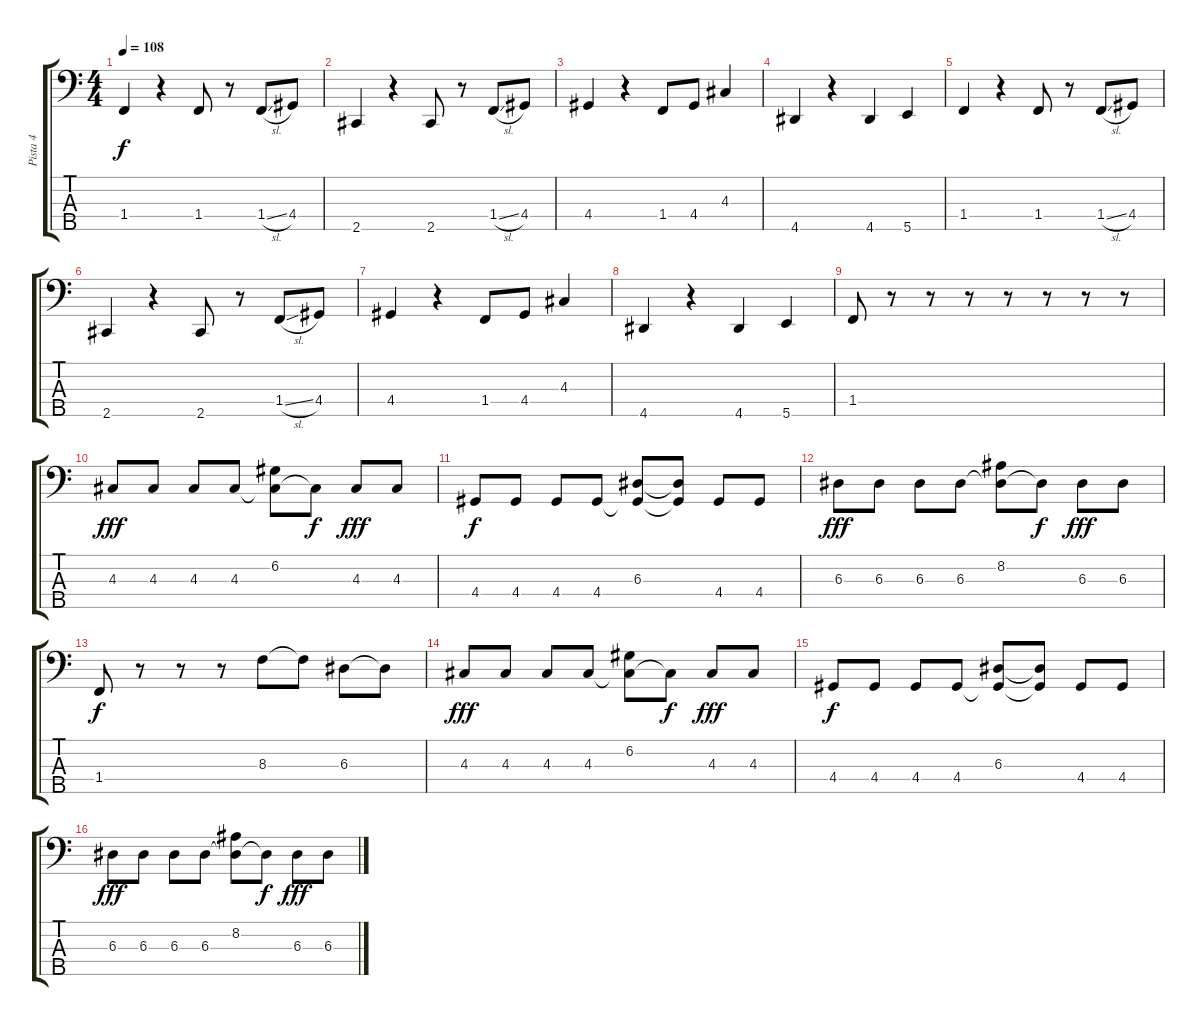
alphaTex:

\track ("Pista 4" "Pista 4") {instrument electricbassfinger}
\staff {score tabs}
\tuning (G2 D2 A1 E1 B0) {hide}
\ts (4 4)
\tempo 108
\clef f4
\ks c
1.4.4{dy f} r.4 1.4.8 r.8 1.4{sl}.8 4.4.8 |
2.5.4 r.4 2.5.8 r.8 1.4{sl}.8 4.4.8 |
4.4.4 r.4 1.4.8 4.4.8 4.3.4 |
4.5.4 r.4 4.5.4 5.5.4 |
1.4.4 r.4 1.4.8 r.8 1.4{sl}.8 4.4.8 |
2.5.4 r.4 2.5.8 r.8 1.4{sl}.8 4.4.8 |
4.4.4 r.4 1.4.8 4.4.8 4.3.4 |
4.5.4 r.4 4.5.4 5.5.4 |
1.4.8 r.8 r.8 r.8 r.8 r.8 r.8 r.8 |
4.3.8{dy fff} 4.3.8 4.3.8 4.3.8 (6.2 4.3{t}).8 4.3{t}.8{dy f} 4.3.8{dy fff} 4.3.8 |
4.4.8{dy f} 4.4.8 4.4.8 4.4.8 (6.3 4.4{t}).8 (6.3{t} 4.4{t}).8 4.4.8 4.4.8 |
6.3.8{dy fff} 6.3.8 6.3.8 6.3.8 (8.2 6.3{t}).8 6.3{t}.8{dy f} 6.3.8{dy fff} 6.3.8 |
1.4.8{dy f} r.8 r.8 r.8 8.3.8 8.3{t}.8 6.3.8 6.3{t}.8 |
4.3.8{dy fff} 4.3.8 4.3.8 4.3.8 (6.2 4.3{t}).8 4.3{t}.8{dy f} 4.3.8{dy fff} 4.3.8 |
4.4.8{dy f} 4.4.8 4.4.8 4.4.8 (6.3 4.4{t}).8 (6.3{t} 4.4{t}).8 4.4.8 4.4.8 |
6.3.8{dy fff} 6.3.8 6.3.8 6.3.8 (8.2 6.3{t}).8 6.3{t}.8{dy f} 6.3.8{dy fff} 6.3.8
